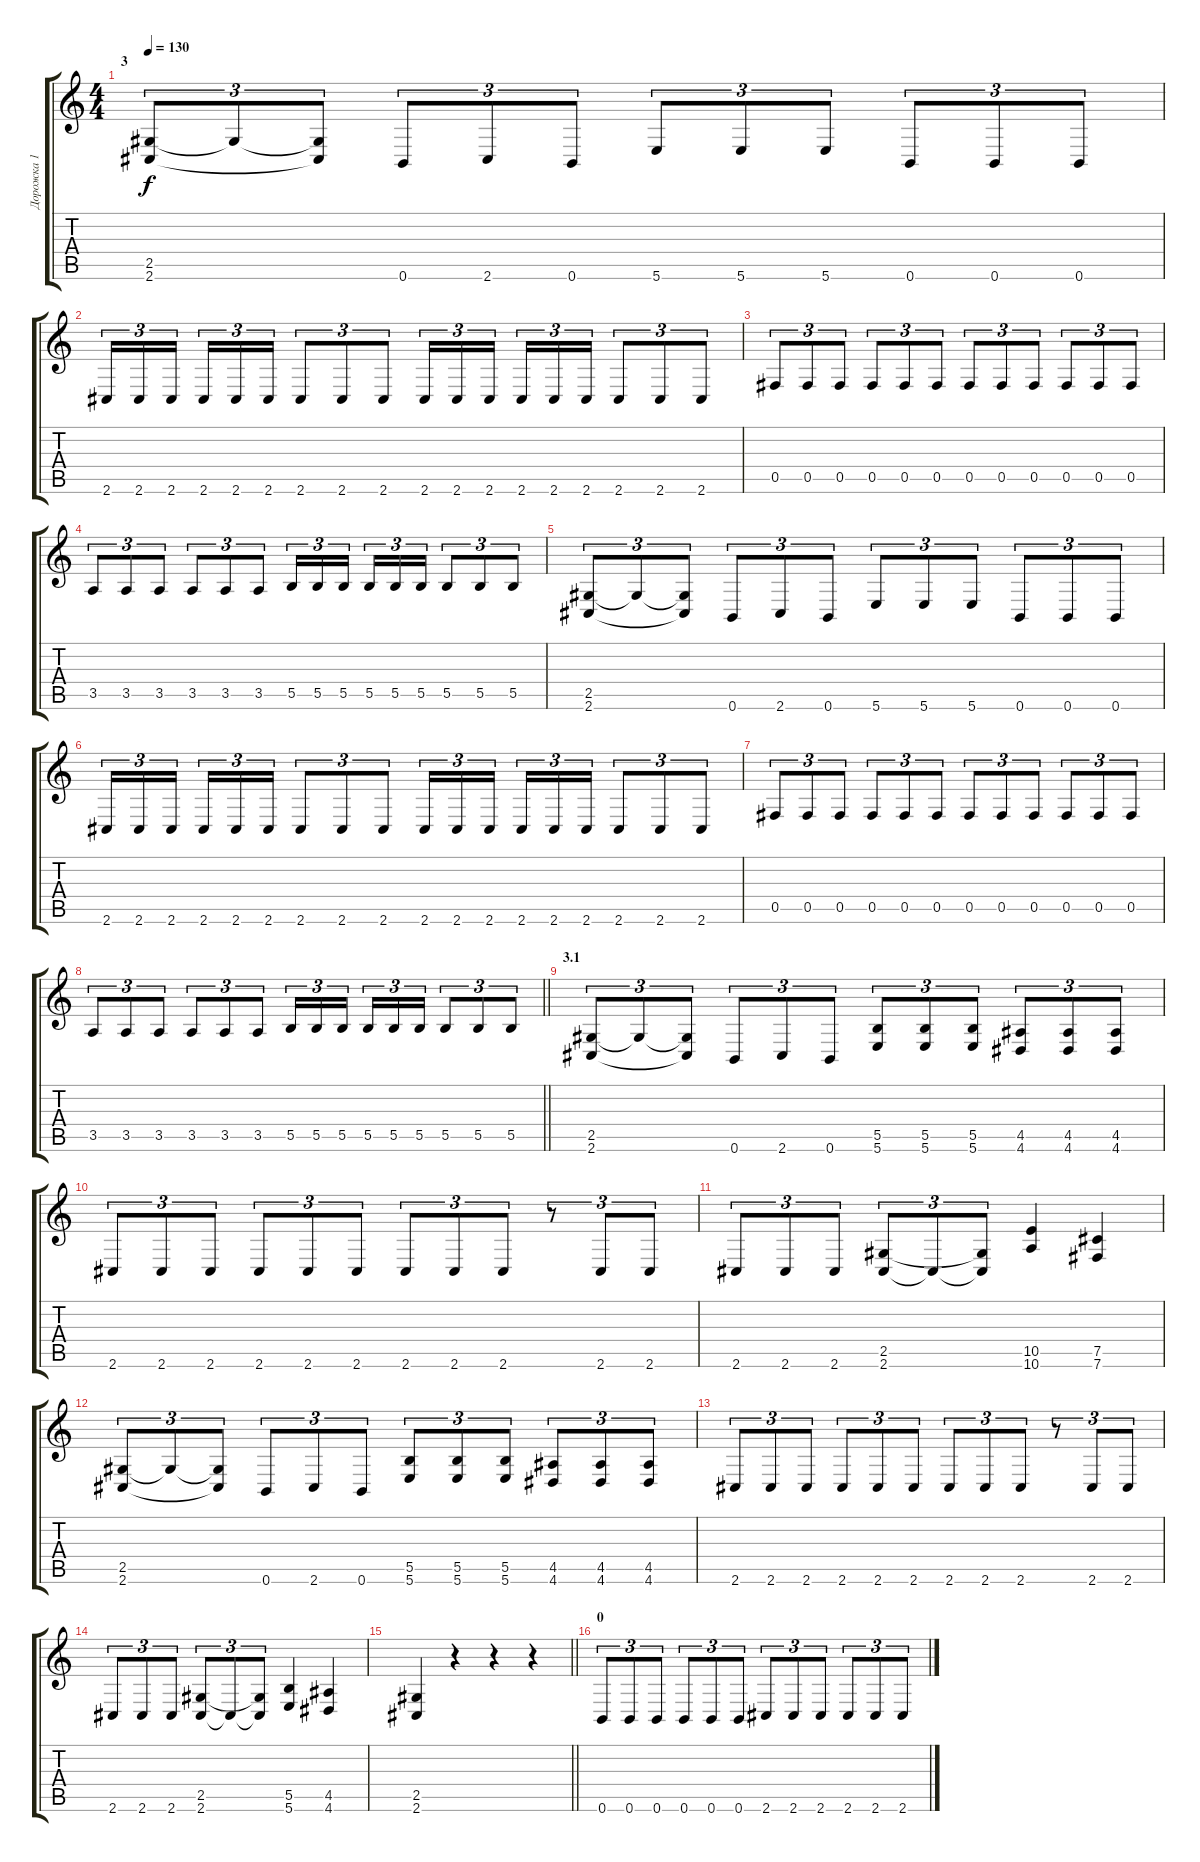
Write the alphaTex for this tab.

\track ("Дорожка 1" "Дорожка 1") {instrument distortionguitar}
\staff {score tabs}
\tuning (Db4 Ab3 E3 B2 Gb2 B1) {hide}
\ts (4 4)
\section ("" "3")
\tempo 130
\clef g2
\ks c
(2.5 2.6).8{tu (3 2) dy f} 2.5{t}.8{tu (3 2)} (2.5{t} 2.6{t}).8{tu (3 2)} 0.6.8{tu (3 2)} 2.6.8{tu (3 2)} 0.6.8{tu (3 2)} 5.6.8{tu (3 2)} 5.6.8{tu (3 2)} 5.6.8{tu (3 2)} 0.6.8{tu (3 2)} 0.6.8{tu (3 2)} 0.6.8{tu (3 2)} |
2.6.16{tu (3 2)} 2.6.16{tu (3 2)} 2.6.16{tu (3 2) beam splitsecondary} 2.6.16{tu (3 2)} 2.6.16{tu (3 2)} 2.6.16{tu (3 2)} 2.6.8{tu (3 2)} 2.6.8{tu (3 2)} 2.6.8{tu (3 2)} 2.6.16{tu (3 2)} 2.6.16{tu (3 2)} 2.6.16{tu (3 2) beam splitsecondary} 2.6.16{tu (3 2)} 2.6.16{tu (3 2)} 2.6.16{tu (3 2)} 2.6.8{tu (3 2)} 2.6.8{tu (3 2)} 2.6.8{tu (3 2)} |
0.5.8{tu (3 2)} 0.5.8{tu (3 2)} 0.5.8{tu (3 2)} 0.5.8{tu (3 2)} 0.5.8{tu (3 2)} 0.5.8{tu (3 2)} 0.5.8{tu (3 2)} 0.5.8{tu (3 2)} 0.5.8{tu (3 2)} 0.5.8{tu (3 2)} 0.5.8{tu (3 2)} 0.5.8{tu (3 2)} |
3.5.8{tu (3 2)} 3.5.8{tu (3 2)} 3.5.8{tu (3 2)} 3.5.8{tu (3 2)} 3.5.8{tu (3 2)} 3.5.8{tu (3 2)} 5.5.16{tu (3 2)} 5.5.16{tu (3 2)} 5.5.16{tu (3 2) beam splitsecondary} 5.5.16{tu (3 2)} 5.5.16{tu (3 2)} 5.5.16{tu (3 2)} 5.5.8{tu (3 2)} 5.5.8{tu (3 2)} 5.5.8{tu (3 2)} |
(2.5 2.6).8{tu (3 2)} 2.5{t}.8{tu (3 2)} (2.5{t} 2.6{t}).8{tu (3 2)} 0.6.8{tu (3 2)} 2.6.8{tu (3 2)} 0.6.8{tu (3 2)} 5.6.8{tu (3 2)} 5.6.8{tu (3 2)} 5.6.8{tu (3 2)} 0.6.8{tu (3 2)} 0.6.8{tu (3 2)} 0.6.8{tu (3 2)} |
2.6.16{tu (3 2)} 2.6.16{tu (3 2)} 2.6.16{tu (3 2) beam splitsecondary} 2.6.16{tu (3 2)} 2.6.16{tu (3 2)} 2.6.16{tu (3 2)} 2.6.8{tu (3 2)} 2.6.8{tu (3 2)} 2.6.8{tu (3 2)} 2.6.16{tu (3 2)} 2.6.16{tu (3 2)} 2.6.16{tu (3 2) beam splitsecondary} 2.6.16{tu (3 2)} 2.6.16{tu (3 2)} 2.6.16{tu (3 2)} 2.6.8{tu (3 2)} 2.6.8{tu (3 2)} 2.6.8{tu (3 2)} |
0.5.8{tu (3 2)} 0.5.8{tu (3 2)} 0.5.8{tu (3 2)} 0.5.8{tu (3 2)} 0.5.8{tu (3 2)} 0.5.8{tu (3 2)} 0.5.8{tu (3 2)} 0.5.8{tu (3 2)} 0.5.8{tu (3 2)} 0.5.8{tu (3 2)} 0.5.8{tu (3 2)} 0.5.8{tu (3 2)} |
\barLineRight lightlight
3.5.8{tu (3 2)} 3.5.8{tu (3 2)} 3.5.8{tu (3 2)} 3.5.8{tu (3 2)} 3.5.8{tu (3 2)} 3.5.8{tu (3 2)} 5.5.16{tu (3 2)} 5.5.16{tu (3 2)} 5.5.16{tu (3 2) beam splitsecondary} 5.5.16{tu (3 2)} 5.5.16{tu (3 2)} 5.5.16{tu (3 2)} 5.5.8{tu (3 2)} 5.5.8{tu (3 2)} 5.5.8{tu (3 2)} |
\section ("" "3.1")
(2.5 2.6).8{tu (3 2)} 2.5{t}.8{tu (3 2)} (2.5{t} 2.6{t}).8{tu (3 2)} 0.6.8{tu (3 2)} 2.6.8{tu (3 2)} 0.6.8{tu (3 2)} (5.5 5.6).8{tu (3 2)} (5.5 5.6).8{tu (3 2)} (5.5 5.6).8{tu (3 2)} (4.5 4.6).8{tu (3 2)} (4.5 4.6).8{tu (3 2)} (4.5 4.6).8{tu (3 2)} |
2.6.8{tu (3 2)} 2.6.8{tu (3 2)} 2.6.8{tu (3 2)} 2.6.8{tu (3 2)} 2.6.8{tu (3 2)} 2.6.8{tu (3 2)} 2.6.8{tu (3 2)} 2.6.8{tu (3 2)} 2.6.8{tu (3 2)} r.8{tu (3 2)} 2.6.8{tu (3 2)} 2.6.8{tu (3 2)} |
2.6.8{tu (3 2)} 2.6.8{tu (3 2)} 2.6.8{tu (3 2)} (2.5 2.6).8{tu (3 2)} 2.6{t}.8{tu (3 2)} (2.5{t} 2.6{t}).8{tu (3 2)} (10.5 10.6).4 (7.5 7.6).4 |
(2.5 2.6).8{tu (3 2)} 2.5{t}.8{tu (3 2)} (2.5{t} 2.6{t}).8{tu (3 2)} 0.6.8{tu (3 2)} 2.6.8{tu (3 2)} 0.6.8{tu (3 2)} (5.5 5.6).8{tu (3 2)} (5.5 5.6).8{tu (3 2)} (5.5 5.6).8{tu (3 2)} (4.5 4.6).8{tu (3 2)} (4.5 4.6).8{tu (3 2)} (4.5 4.6).8{tu (3 2)} |
2.6.8{tu (3 2)} 2.6.8{tu (3 2)} 2.6.8{tu (3 2)} 2.6.8{tu (3 2)} 2.6.8{tu (3 2)} 2.6.8{tu (3 2)} 2.6.8{tu (3 2)} 2.6.8{tu (3 2)} 2.6.8{tu (3 2)} r.8{tu (3 2)} 2.6.8{tu (3 2)} 2.6.8{tu (3 2)} |
2.6.8{tu (3 2)} 2.6.8{tu (3 2)} 2.6.8{tu (3 2)} (2.5 2.6).8{tu (3 2)} 2.6{t}.8{tu (3 2)} (2.5{t} 2.6{t}).8{tu (3 2)} (5.5 5.6).4 (4.5 4.6).4 |
\barLineRight lightlight
(2.5 2.6).4 r.4 r.4 r.4 |
\section ("" "0")
0.6.8{tu (3 2)} 0.6.8{tu (3 2)} 0.6.8{tu (3 2)} 0.6.8{tu (3 2)} 0.6.8{tu (3 2)} 0.6.8{tu (3 2)} 2.6.8{tu (3 2)} 2.6.8{tu (3 2)} 2.6.8{tu (3 2)} 2.6.8{tu (3 2)} 2.6.8{tu (3 2)} 2.6.8{tu (3 2)}
